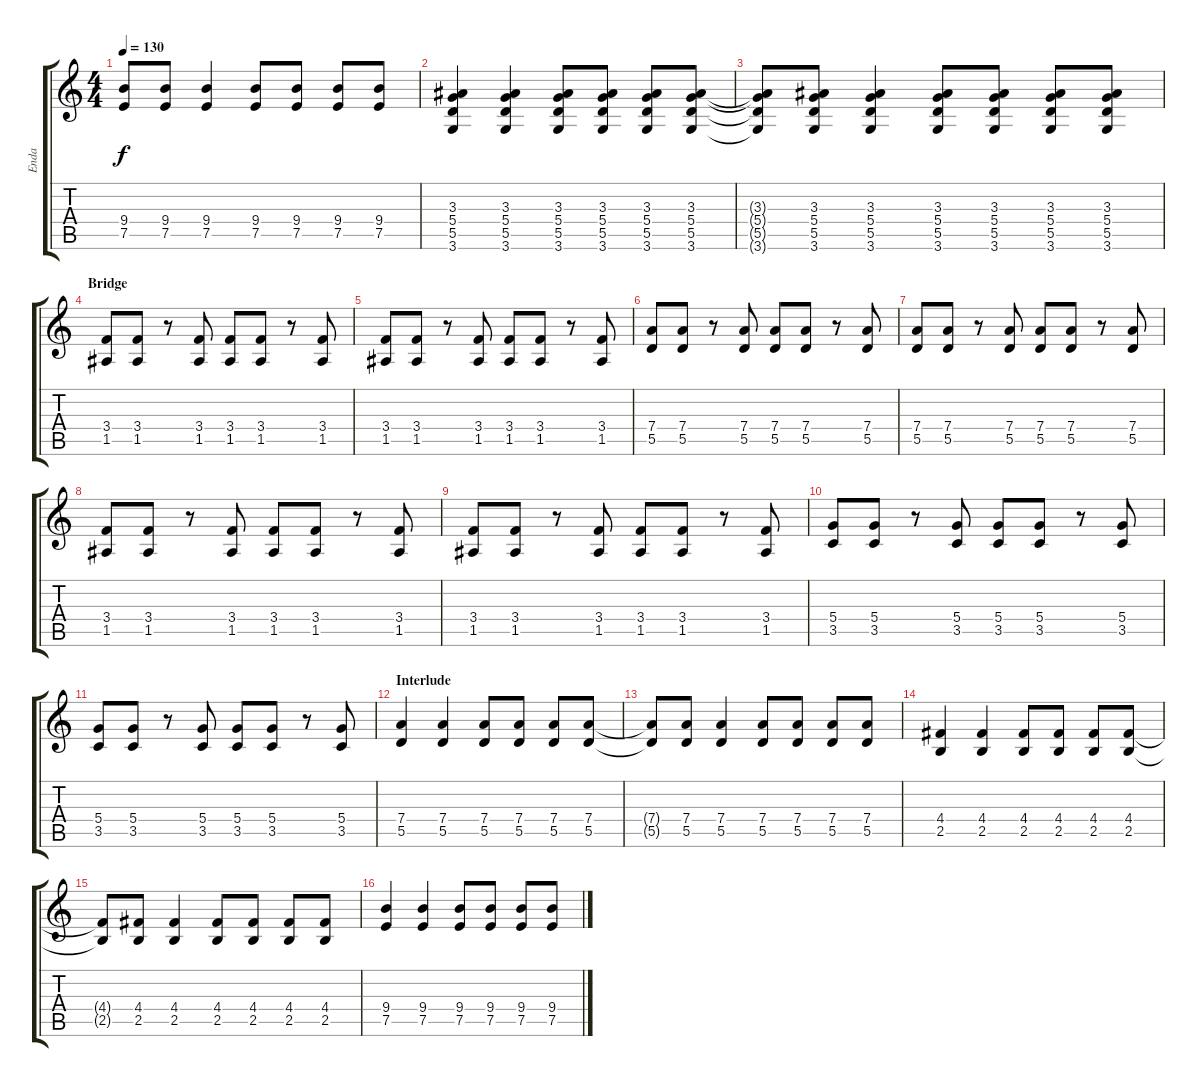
\track ("Enda" "Enda") {instrument distortionguitar}
\staff {score tabs}
\tuning (E4 B3 G3 D3 A2 E2) {hide}
\ts (4 4)
\tempo 130
\clef g2
\ks c
(9.4{t} 7.5{t}).8{dy f} (9.4 7.5).8 (9.4 7.5).4 (9.4 7.5).8 (9.4 7.5).8 (9.4 7.5).8 (9.4 7.5).8 |
(3.3 5.4 5.5 3.6).4 (3.3 5.4 5.5 3.6).4 (3.3 5.4 5.5 3.6).8 (3.3 5.4 5.5 3.6).8 (3.3 5.4 5.5 3.6).8 (3.3 5.4 5.5 3.6).8 |
(3.3{t} 5.4{t} 5.5{t} 3.6{t}).8 (3.3 5.4 5.5 3.6).8 (3.3 5.4 5.5 3.6).4 (3.3 5.4 5.5 3.6).8 (3.3 5.4 5.5 3.6).8 (3.3 5.4 5.5 3.6).8 (3.3 5.4 5.5 3.6).8 |
\section ("" "Bridge")
(3.4 1.5).8 (3.4 1.5).8 r.8 (3.4 1.5).8 (3.4 1.5).8 (3.4 1.5).8 r.8 (3.4 1.5).8 |
(3.4 1.5).8 (3.4 1.5).8 r.8 (3.4 1.5).8 (3.4 1.5).8 (3.4 1.5).8 r.8 (3.4 1.5).8 |
(7.4 5.5).8 (7.4 5.5).8 r.8 (7.4 5.5).8 (7.4 5.5).8 (7.4 5.5).8 r.8 (7.4 5.5).8 |
(7.4 5.5).8 (7.4 5.5).8 r.8 (7.4 5.5).8 (7.4 5.5).8 (7.4 5.5).8 r.8 (7.4 5.5).8 |
(3.4 1.5).8 (3.4 1.5).8 r.8 (3.4 1.5).8 (3.4 1.5).8 (3.4 1.5).8 r.8 (3.4 1.5).8 |
(3.4 1.5).8 (3.4 1.5).8 r.8 (3.4 1.5).8 (3.4 1.5).8 (3.4 1.5).8 r.8 (3.4 1.5).8 |
(5.4 3.5).8 (5.4 3.5).8 r.8 (5.4 3.5).8 (5.4 3.5).8 (5.4 3.5).8 r.8 (5.4 3.5).8 |
(5.4 3.5).8 (5.4 3.5).8 r.8 (5.4 3.5).8 (5.4 3.5).8 (5.4 3.5).8 r.8 (5.4 3.5).8 |
\section ("" "Interlude")
(7.4 5.5).4{volume 14} (7.4 5.5).4 (7.4 5.5).8 (7.4 5.5).8 (7.4 5.5).8 (7.4 5.5).8 |
(7.4{t} 5.5{t}).8 (7.4 5.5).8 (7.4 5.5).4 (7.4 5.5).8 (7.4 5.5).8 (7.4 5.5).8 (7.4 5.5).8 |
(4.4 2.5).4 (4.4 2.5).4 (4.4 2.5).8 (4.4 2.5).8 (4.4 2.5).8 (4.4 2.5).8 |
(4.4{t} 2.5{t}).8 (4.4 2.5).8 (4.4 2.5).4 (4.4 2.5).8 (4.4 2.5).8 (4.4 2.5).8 (4.4 2.5).8 |
(9.4 7.5).4 (9.4 7.5).4 (9.4 7.5).8 (9.4 7.5).8 (9.4 7.5).8 (9.4 7.5).8
